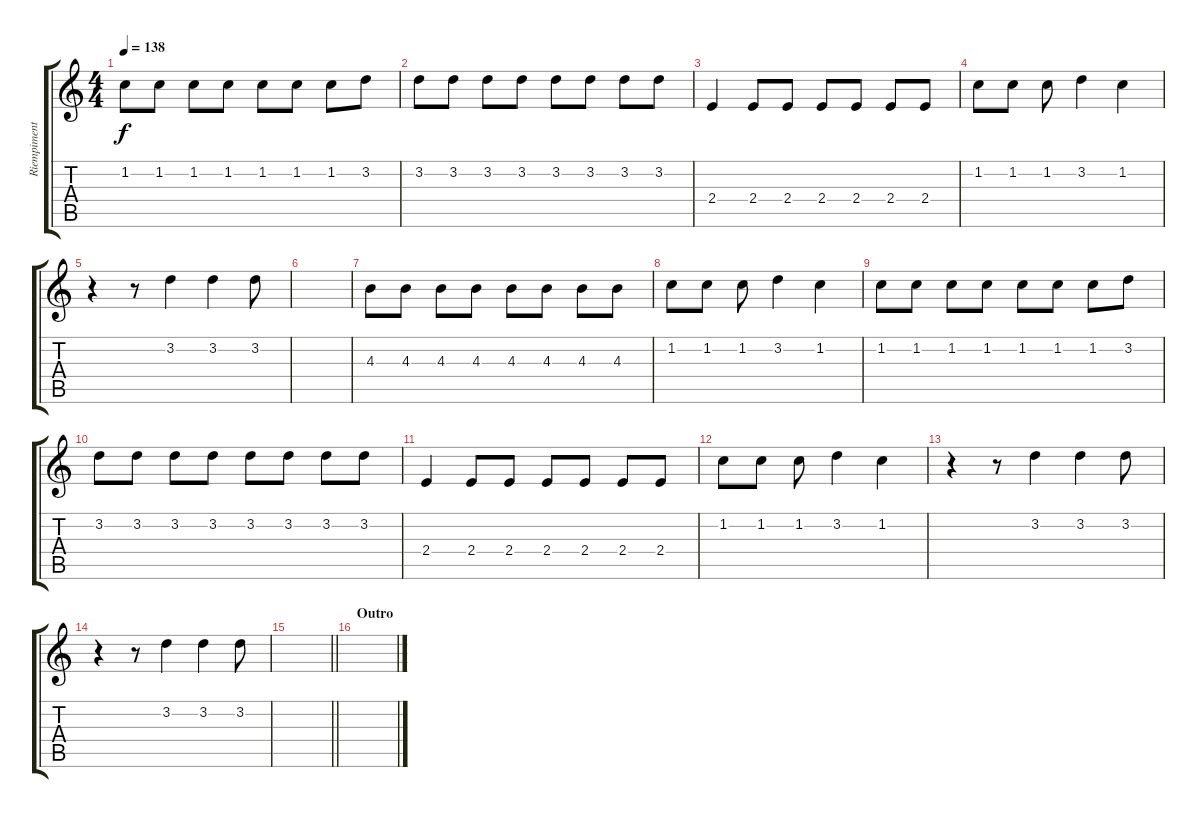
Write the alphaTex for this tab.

\track ("Riempimento" "Riempiment") {instrument distortionguitar}
\staff {score tabs}
\tuning (E4 B3 G3 D3 A2 E2) {hide}
\ts (4 4)
\tempo 138
\clef g2
\ks c
1.2.8{dy f} 1.2.8 1.2.8 1.2.8 1.2.8 1.2.8 1.2.8 3.2.8 |
3.2.8 3.2.8 3.2.8 3.2.8 3.2.8 3.2.8 3.2.8 3.2.8 |
2.4.4 2.4.8 2.4.8 2.4.8 2.4.8 2.4.8 2.4.8 |
1.2.8 1.2.8 1.2.8 3.2.4 1.2.4 |
r.4 r.8 3.2.4 3.2.4 3.2.8 |
|
4.3.8 4.3.8 4.3.8 4.3.8 4.3.8 4.3.8 4.3.8 4.3.8 |
1.2.8 1.2.8 1.2.8 3.2.4 1.2.4 |
1.2.8 1.2.8 1.2.8 1.2.8 1.2.8 1.2.8 1.2.8 3.2.8 |
3.2.8 3.2.8 3.2.8 3.2.8 3.2.8 3.2.8 3.2.8 3.2.8 |
2.4.4 2.4.8 2.4.8 2.4.8 2.4.8 2.4.8 2.4.8 |
1.2.8 1.2.8 1.2.8 3.2.4 1.2.4 |
r.4 r.8 3.2.4 3.2.4 3.2.8 |
r.4 r.8 3.2.4 3.2.4 3.2.8 |
\barLineRight lightlight
|
\section ("" "Outro")
